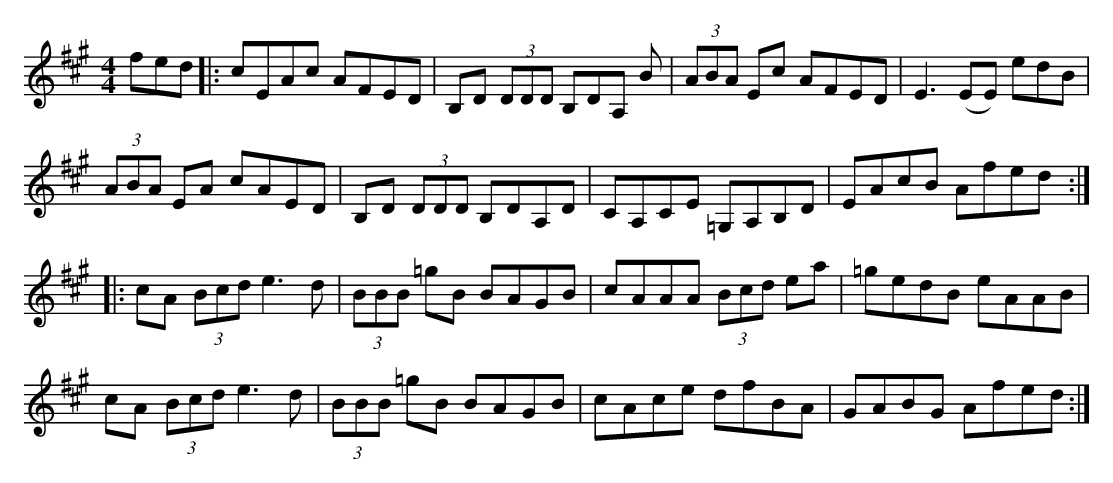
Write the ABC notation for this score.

X:1
M:4/4
K:A
fed |: cEAc AFED | B,D (3DDD B,DA, B | (3ABA Ec AFED | E3(EE) edB |
(3ABA EA cAED | B,D (3DDD B,DA,D | CA,CE =G,A,B,D | EAcB Afed :|
|: cA (3Bcd e3d | (3BBB =gB BAGB | cAAA (3Bcd ea | =gedB eAAB |
cA (3Bcd e3d | (3BBB =gB BAGB | cAce dfBA | GABG Afed :|
